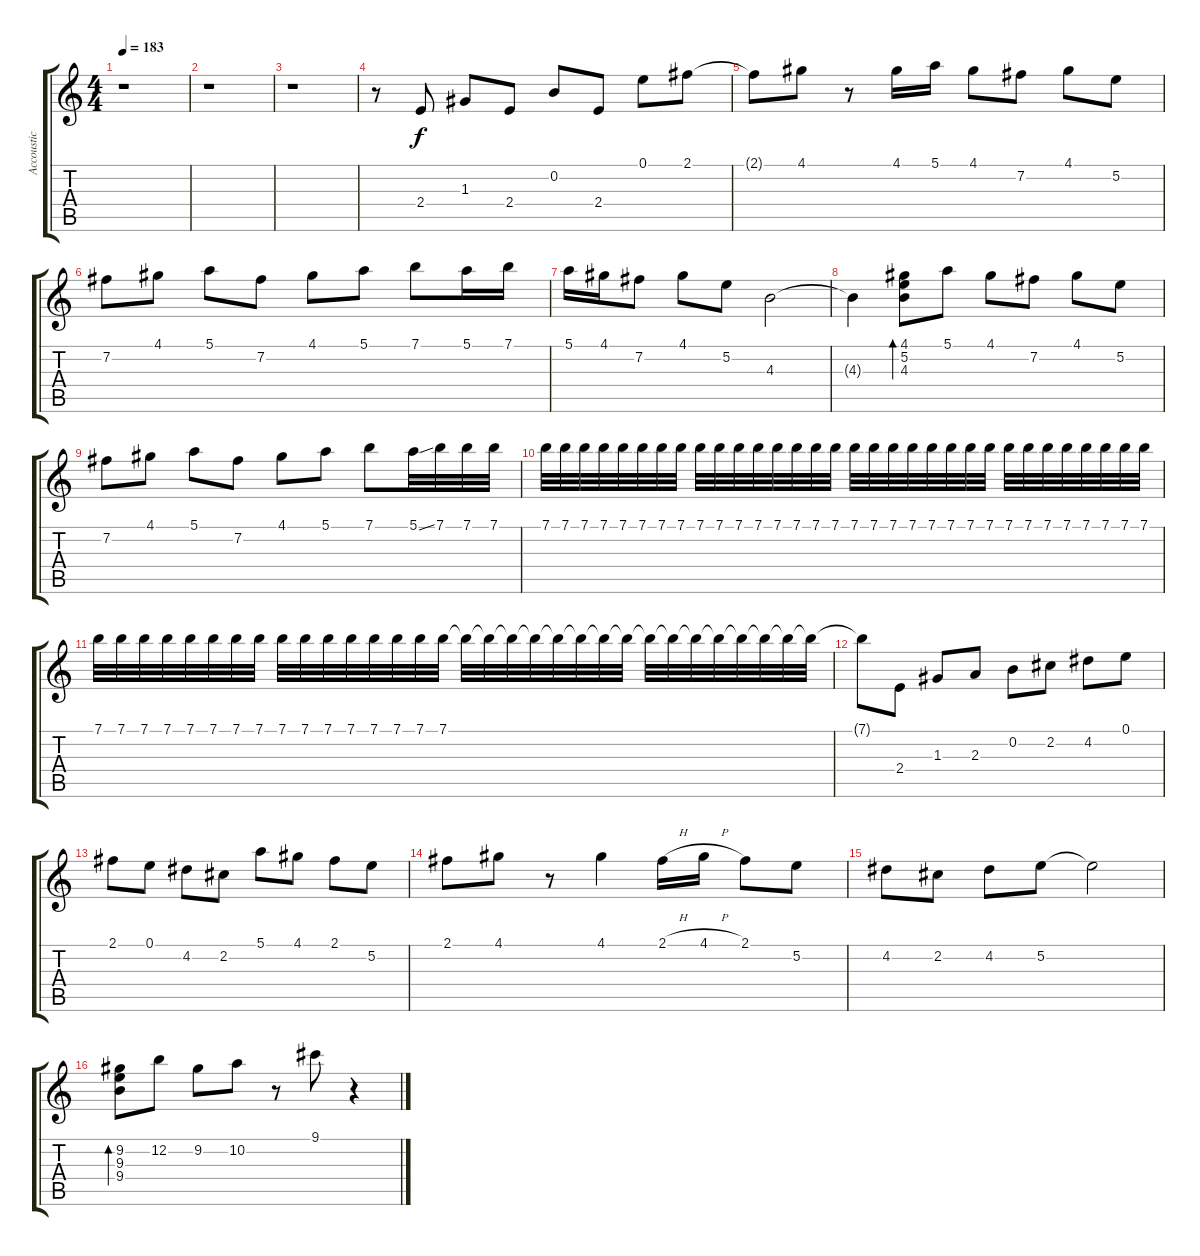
\track ("Accoustic G" "Accoustic ") {instrument acousticguitarnylon}
\staff {score tabs}
\tuning (E4 B3 G3 D3 A2 E2) {hide}
\ts (4 4)
\tempo 183
\clef g2
\ks c
r.1{dy f} |
r.1 |
r.1 |
r.8 2.4.8 1.3.8 2.4.8 0.2.8 2.4.8 0.1.8 2.1.8 |
2.1{t}.8 4.1.8 r.8 4.1.16 5.1.16 4.1.8 7.2.8 4.1.8 5.2.8 |
7.2.8 4.1.8 5.1.8 7.2.8 4.1.8 5.1.8 7.1.8 5.1.16 7.1.16 |
5.1.16 4.1.16 7.2.8 4.1.8 5.2.8 4.3.2 |
4.3{t}.4 (4.1 5.2 4.3).8{bd 240} 5.1.8 4.1.8 7.2.8 4.1.8 5.2.8 |
7.2.8 4.1.8 5.1.8 7.2.8 4.1.8 5.1.8 7.1.8 5.1{ss}.32 7.1.32 7.1.32 7.1.32 |
7.1.32 7.1.32 7.1.32 7.1.32 7.1.32 7.1.32 7.1.32 7.1.32 7.1.32 7.1.32 7.1.32 7.1.32 7.1.32 7.1.32 7.1.32 7.1.32 7.1.32 7.1.32 7.1.32 7.1.32 7.1.32 7.1.32 7.1.32 7.1.32 7.1.32 7.1.32 7.1.32 7.1.32 7.1.32 7.1.32 7.1.32 7.1.32 |
7.1.32 7.1.32 7.1.32 7.1.32 7.1.32 7.1.32 7.1.32 7.1.32 7.1.32 7.1.32 7.1.32 7.1.32 7.1.32 7.1.32 7.1.32 7.1.32 7.1{t}.32 7.1{t}.32 7.1{t}.32 7.1{t}.32 7.1{t}.32 7.1{t}.32 7.1{t}.32 7.1{t}.32 7.1{t}.32 7.1{t}.32 7.1{t}.32 7.1{t}.32 7.1{t}.32 7.1{t}.32 7.1{t}.32 7.1{t}.32 |
7.1{t}.8 2.4.8 1.3.8 2.3.8 0.2.8 2.2.8 4.2.8 0.1.8 |
2.1.8 0.1.8 4.2.8 2.2.8 5.1.8 4.1.8 2.1.8 5.2.8 |
2.1.8 4.1.8 r.8 4.1.4 2.1{h}.16 4.1{h}.16 2.1.8 5.2.8 |
4.2.8 2.2.8 4.2.8 5.2.8 5.2{t}.2 |
(9.2 9.3 9.4).8{bd 240} 12.2.8 9.2.8 10.2.8 r.8 9.1.8 r.4
